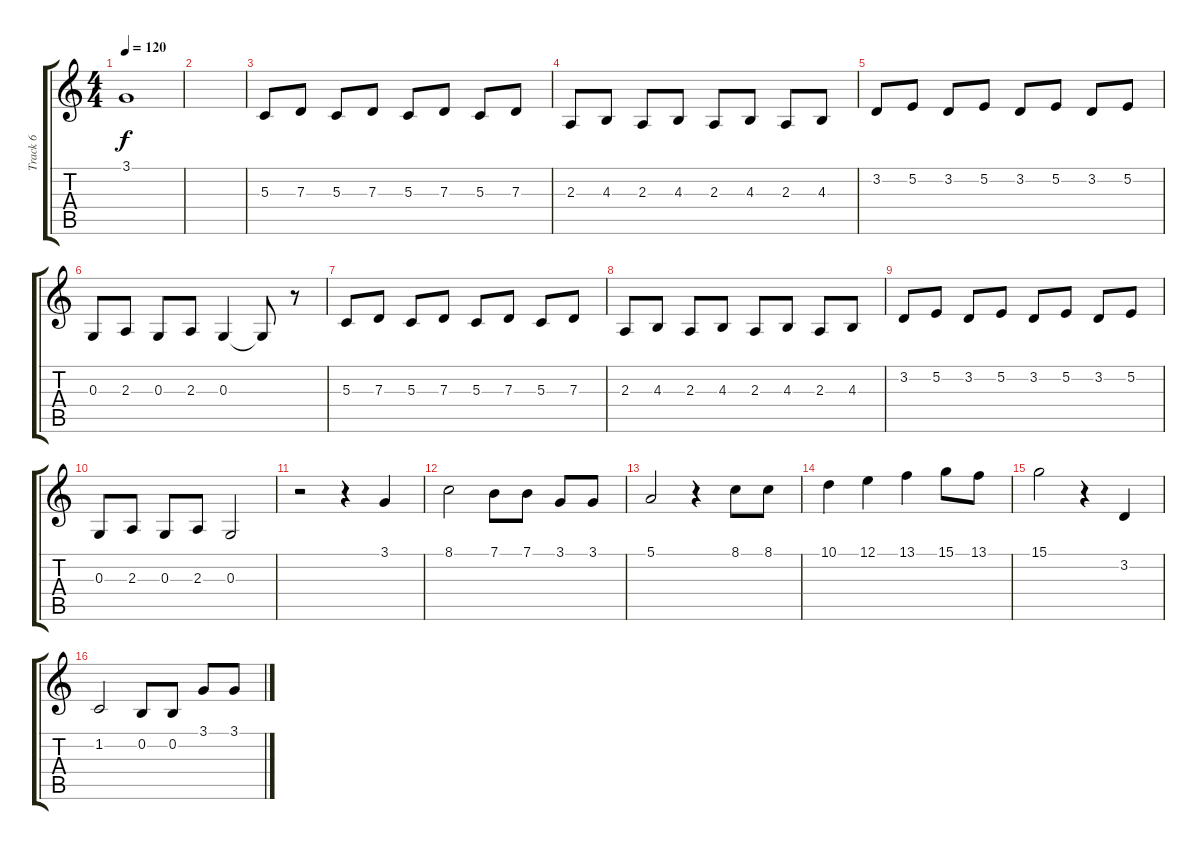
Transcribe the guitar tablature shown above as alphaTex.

\track ("Track 6" "Track 6") {instrument sopranosax}
\staff {score tabs}
\tuning (E4 B3 G3 D3 A2 E2) {hide}
\ts (4 4)
\tempo 120
\clef g2
\ks c
3.1.1{dy f} |
|
5.3.8 7.3.8 5.3.8 7.3.8 5.3.8 7.3.8 5.3.8 7.3.8 |
2.3.8 4.3.8 2.3.8 4.3.8 2.3.8 4.3.8 2.3.8 4.3.8 |
3.2.8 5.2.8 3.2.8 5.2.8 3.2.8 5.2.8 3.2.8 5.2.8 |
0.3.8 2.3.8 0.3.8 2.3.8 0.3.4 0.3{t}.8 r.8 |
5.3.8 7.3.8 5.3.8 7.3.8 5.3.8 7.3.8 5.3.8 7.3.8 |
2.3.8 4.3.8 2.3.8 4.3.8 2.3.8 4.3.8 2.3.8 4.3.8 |
3.2.8 5.2.8 3.2.8 5.2.8 3.2.8 5.2.8 3.2.8 5.2.8 |
0.3.8 2.3.8 0.3.8 2.3.8 0.3.2 |
r.2 r.4 3.1.4 |
8.1.2 7.1.8 7.1.8 3.1.8 3.1.8 |
5.1.2 r.4 8.1.8 8.1.8 |
10.1.4 12.1.4 13.1.4 15.1.8 13.1.8 |
15.1.2 r.4 3.2.4 |
1.2.2 0.2.8 0.2.8 3.1.8 3.1.8
